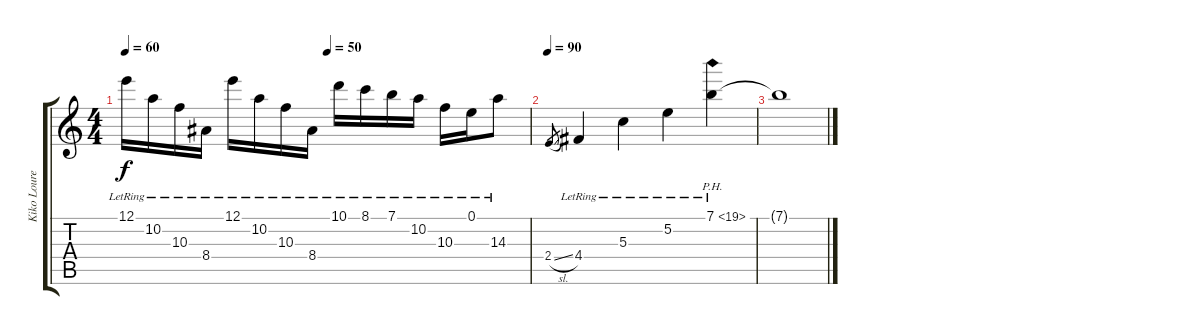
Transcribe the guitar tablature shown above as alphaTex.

\track ("Kiko Loureiro" "Kiko Loure") {instrument acousticguitarnylon}
\staff {score tabs}
\tuning (E4 B3 G3 D3 A2 E2) {hide}
\ts (4 4)
\tempo 60
\tempo (50 0.5)
\clef g2
\ks c
12.1{lr}.16{dy f} 10.2{lr}.16 10.3{lr}.16 8.4{lr}.16 12.1{lr}.16 10.2{lr}.16 10.3{lr}.16 8.4{lr}.16 10.1{lr}.16 8.1{lr}.16 7.1{lr}.16 10.2{lr}.16 10.3{lr}.16 0.1{lr}.16 14.3{lr}.8 |
\tempo 90
2.4{sl}.8{gr} 4.4{lr}.4 5.3{lr}.4 5.2{lr}.4 7.1{ph 12 lr}.4 |
7.1{t}.1
